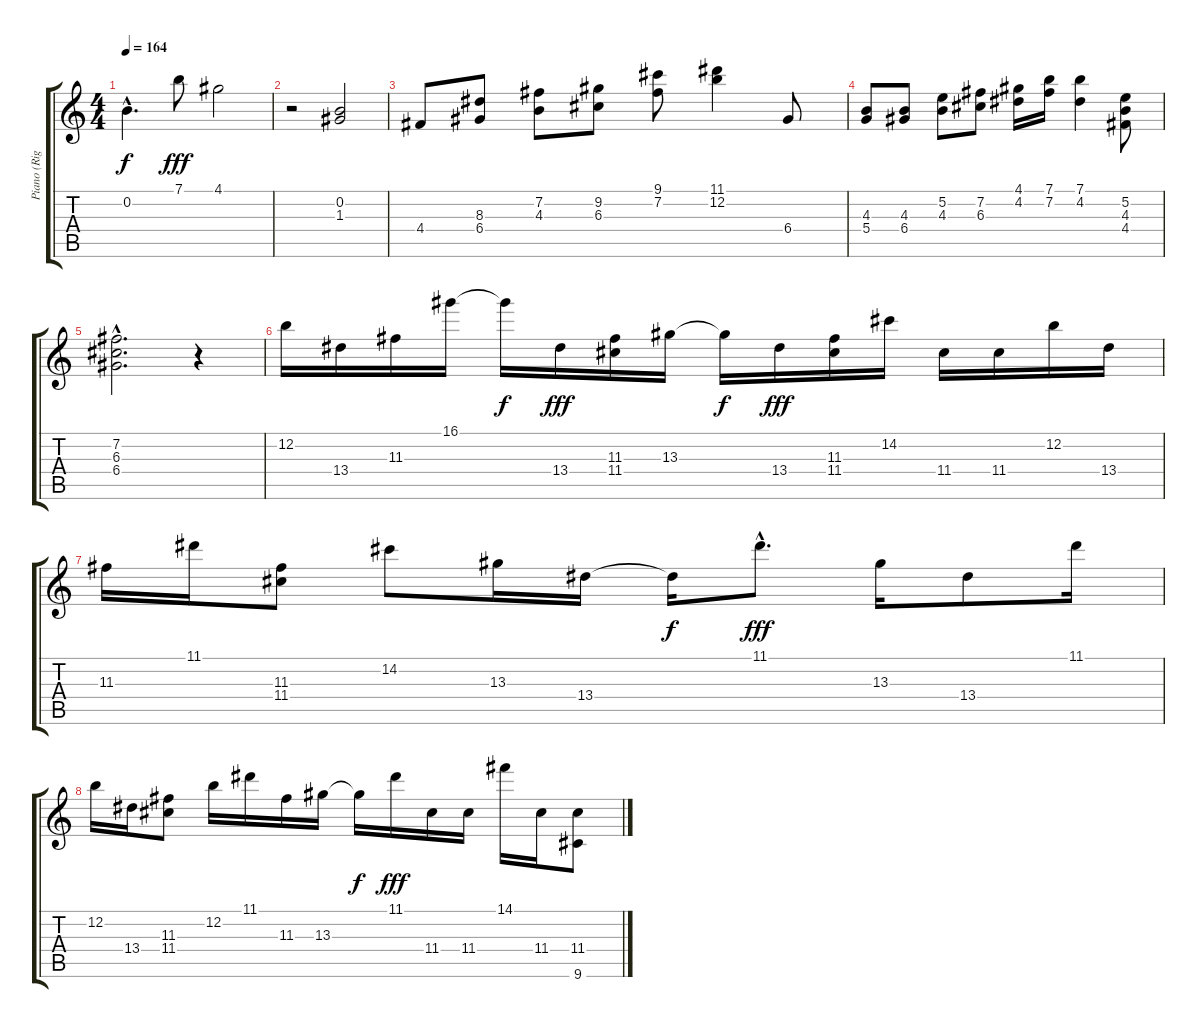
\track ("Piano (Right Hand)" "Piano (Rig") {instrument acousticgrandpiano}
\staff {score tabs}
\tuning (E5 B4 G4 D4 A3 E3) {hide}
\ts (4 4)
\tempo 164
\clef g2
\ks c
0.2{hac t}.4{d dy f} 7.1.8{dy fff} 4.1.2 |
r.2 (0.2 1.3).2 |
4.4.8 (8.3 6.4).8 (7.2 4.3).8 (9.2 6.3).8 (9.1 7.2).8 (11.1 12.2).4 6.4.8 |
(4.3 5.4).8 (4.3 6.4).8 (5.2 4.3).8 (7.2 6.3).8 (4.1 4.2).16 (7.1 7.2).16 (7.1 4.2).4 (5.2 4.3 4.4).8 |
(7.2{hac} 6.3{hac} 6.4{hac}).2{d} r.4 |
12.2.16 13.4.16 11.3.16 16.1.16 16.1{t}.16{dy f} 13.4.16{dy fff} (11.3 11.4).16 13.3.16 13.3{t}.16{dy f} 13.4.16{dy fff} (11.3 11.4).16 14.2.16 11.4.16 11.4.16 12.2.16 13.4.16 |
11.3.16 11.1.16 (11.3 11.4).8 14.2.8 13.3.16 13.4.16 13.4{t}.16{dy f} 11.1{hac}.8{d dy fff} 13.3.16 13.4.8 11.1.16 |
12.2.16 13.4.16 (11.3 11.4).8 12.2.16 11.1.16 11.3.16 13.3.16 13.3{t}.16{dy f} 11.1.16{dy fff} 11.4.16 11.4.16 14.1.16 11.4.16 (11.4 9.6).8
